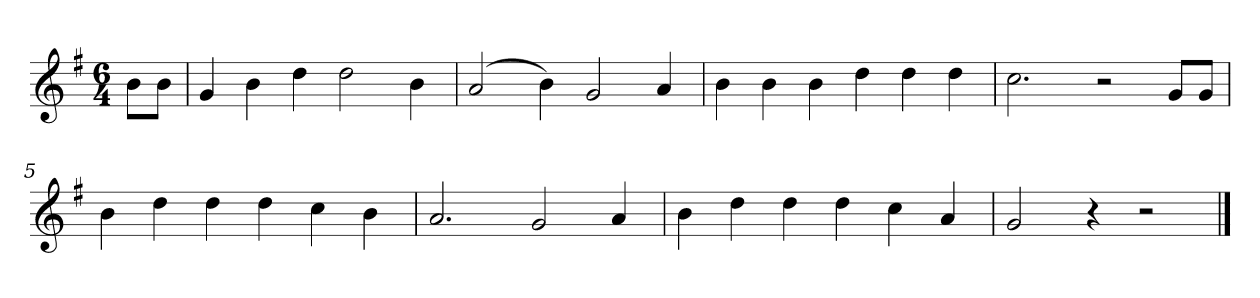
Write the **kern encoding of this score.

**kern
*part1
*staff1
*k[f#]
*M6/4
*MM120
=
8bL
8bJ
=1
4g
4b
4dd
2dd
4b
=2
(2a
4b)
2g
4a
=3
4b
4b
4b
4dd
4dd
4dd
=4
2.cc
2r
8gL
8gJ
=5
4b
4dd
4dd
4dd
4cc
4b
=6
2.a
2g
4a
=7
4b
4dd
4dd
4dd
4cc
4a
=8
2g
4r
2r
==
*-
